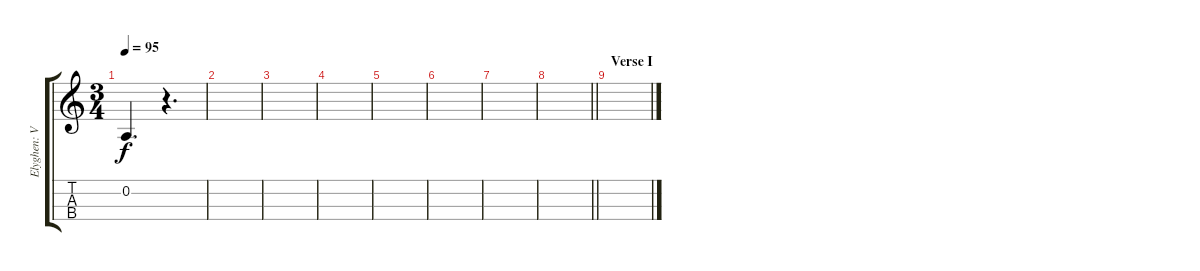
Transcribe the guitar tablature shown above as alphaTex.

\track ("Elyghen: Violin" "Elyghen: V") {instrument violin}
\staff {score tabs}
\tuning (E4 A3 D3 G2) {hide}
\ts (3 4)
\tempo 95
\clef g2
\ks c
0.2.4{d dy f} r.4{d} |
|
|
|
|
|
|
\barLineRight lightlight
|
\section ("" "Verse I")
